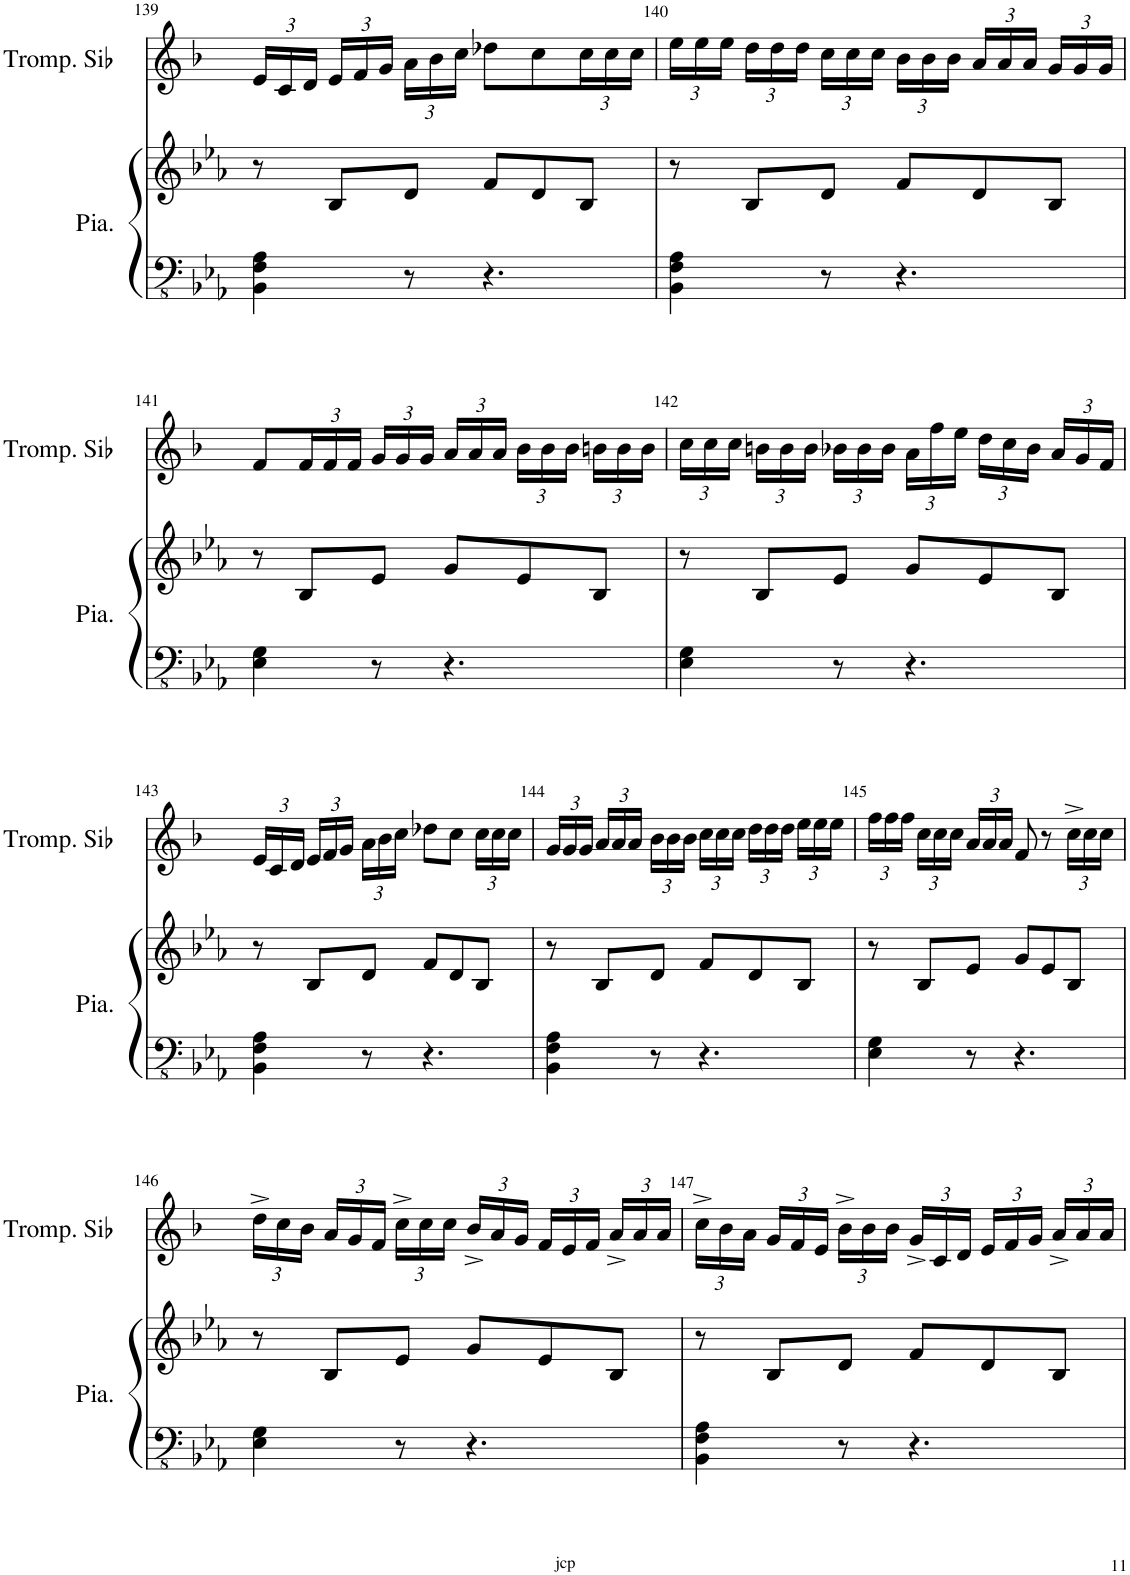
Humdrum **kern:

**kern	**kern	**kern
*part2	*part2	*part1
*staff3	*staff2	*staff1
*I"Piano	*	*I"Trompette en Sib
*I'Pia.	*	*I'Tromp. Sib
!!LO:PB:g=z
*clefFv4	*clefG2	*clefG2
*	*	*Trd1c2
*k[b-e-a-]	*k[b-e-a-]	*k[b-]
*M6/8	*M6/8	*M6/8
*	*	*Xbrackettup
=139	=139	=139
4BBB-\ 4FF\ 4AA-\	8r	24e/LL
.	.	24c/
.	.	24d/JJ
.	8B-/L	24e/LL
.	.	24f/
.	.	24g/JJ
8r	8d/J	24a\LL
.	.	24b-\
.	.	24cc\JJ
4.r	8f/L	8dd-X\L
.	8d/	8cc\
.	8B-/J	24cc\L
.	.	24cc\
.	.	24cc\JJ
=140	=140	=140
4BBB-\ 4FF\ 4AA-\	8r	24ee\LL
.	.	24ee\
.	.	24ee\JJ
.	8B-/L	24dd\LL
.	.	24dd\
.	.	24dd\JJ
8r	8d/J	24cc\LL
.	.	24cc\
.	.	24cc\JJ
4.r	8f/L	24b-\LL
.	.	24b-\
.	.	24b-\JJ
.	8d/	24a/LL
.	.	24a/
.	.	24a/JJ
.	8B-/J	24g/LL
.	.	24g/
.	.	24g/JJ
!!LO:LB:g=z
=141	=141	=141
4EE-\ 4GG\	8r	8f/L
.	8B-/L	24f/L
.	.	24f/
.	.	24f/JJ
8r	8e-/J	24g/LL
.	.	24g/
.	.	24g/JJ
4.r	8g/L	24a/LL
.	.	24a/
.	.	24a/JJ
.	8e-/	24b-\LL
.	.	24b-\
.	.	24b-\JJ
.	8B-/J	24bn\LL
.	.	24b\
.	.	24b\JJ
=142	=142	=142
4EE-\ 4GG\	8r	24cc\LL
.	.	24cc\
.	.	24cc\JJ
.	8B-/L	24bn\LL
.	.	24b\
.	.	24b\JJ
8r	8e-/J	24b-X\LL
.	.	24b-\
.	.	24b-\JJ
4.r	8g/L	24a\LL
.	.	24ff\
.	.	24ee\JJ
.	8e-/	24dd\LL
.	.	24cc\
.	.	24b-\JJ
.	8B-/J	24a/LL
.	.	24g/
.	.	24f/JJ
!!LO:LB:g=z
=143	=143	=143
4BBB-\ 4FF\ 4AA-\	8r	24e/LL
.	.	24c/
.	.	24d/JJ
.	8B-/L	24e/LL
.	.	24f/
.	.	24g/JJ
8r	8d/J	24a\LL
.	.	24b-\
.	.	24cc\JJ
4.r	8f/L	8dd-X\L
.	8d/	8cc\J
.	8B-/J	24cc\LL
.	.	24cc\
.	.	24cc\JJ
=144	=144	=144
4BBB-\ 4FF\ 4AA-\	8r	24g/LL
.	.	24g/
.	.	24g/JJ
.	8B-/L	24a/LL
.	.	24a/
.	.	24a/JJ
8r	8d/J	24b-\LL
.	.	24b-\
.	.	24b-\JJ
4.r	8f/L	24cc\LL
.	.	24cc\
.	.	24cc\JJ
.	8d/	24dd\LL
.	.	24dd\
.	.	24dd\JJ
.	8B-/J	24ee\LL
.	.	24ee\
.	.	24ee\JJ
=145	=145	=145
4EE-\ 4GG\	8r	24ff\LL
.	.	24ff\
.	.	24ff\JJ
.	8B-/L	24cc\LL
.	.	24cc\
.	.	24cc\JJ
8r	8e-/J	24a/LL
.	.	24a/
.	.	24a/JJ
4.r	8g/L	8f/
.	8e-/	8r
.	8B-/J	24cc^\LL
.	.	24cc\
.	.	24cc\JJ
!!LO:LB:g=z
=146	=146	=146
4EE-\ 4GG\	8r	24dd^\LL
.	.	24cc\
.	.	24b-\JJ
.	8B-/L	24a/LL
.	.	24g/
.	.	24f/JJ
8r	8e-/J	24cc^\LL
.	.	24cc\
.	.	24cc\JJ
4.r	8g/L	24b-^/LL
.	.	24a/
.	.	24g/JJ
.	8e-/	24f/LL
.	.	24e/
.	.	24f/JJ
.	8B-/J	24a^/LL
.	.	24a/
.	.	24a/JJ
=147	=147	=147
4BBB-\ 4FF\ 4AA-\	8r	24cc^\LL
.	.	24b-\
.	.	24a\JJ
.	8B-/L	24g/LL
.	.	24f/
.	.	24e/JJ
8r	8d/J	24b-^\LL
.	.	24b-\
.	.	24b-\JJ
4.r	8f/L	24g^/LL
.	.	24c/
.	.	24d/JJ
.	8d/	24e/LL
.	.	24f/
.	.	24g/JJ
.	8B-/J	24a^/LL
.	.	24a/
.	.	24a/JJ
=	=	=
*-	*-	*-
